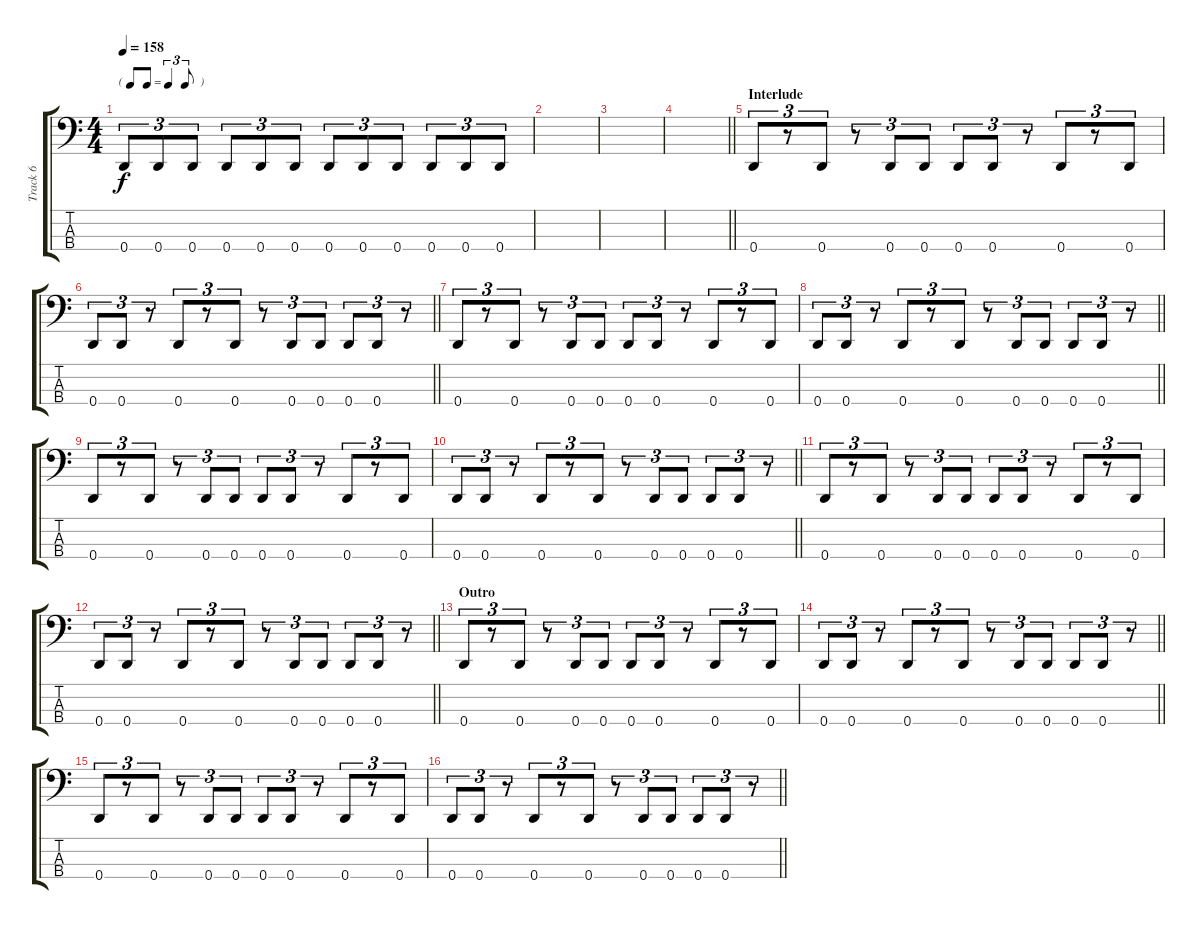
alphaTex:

\track ("Track 6" "Track 6") {instrument electricbassfinger}
\staff {score tabs}
\tuning (G2 D2 A1 D1) {hide}
\ts (4 4)
\tf triplet8th
\tempo 158
\clef f4
\ks c
0.4.8{tu (3 2) dy f} 0.4.8{tu (3 2)} 0.4.8{tu (3 2)} 0.4.8{tu (3 2)} 0.4.8{tu (3 2)} 0.4.8{tu (3 2)} 0.4.8{tu (3 2)} 0.4.8{tu (3 2)} 0.4.8{tu (3 2)} 0.4.8{tu (3 2)} 0.4.8{tu (3 2)} 0.4.8{tu (3 2)} |
|
|
\barLineRight lightlight
|
\section ("" "Interlude")
0.4.8{tu (3 2)} r.8{tu (3 2)} 0.4.8{tu (3 2)} r.8{tu (3 2)} 0.4.8{tu (3 2)} 0.4.8{tu (3 2)} 0.4.8{tu (3 2)} 0.4.8{tu (3 2)} r.8{tu (3 2)} 0.4.8{tu (3 2)} r.8{tu (3 2)} 0.4.8{tu (3 2)} |
\barLineRight lightlight
0.4.8{tu (3 2)} 0.4.8{tu (3 2)} r.8{tu (3 2)} 0.4.8{tu (3 2)} r.8{tu (3 2)} 0.4.8{tu (3 2)} r.8{tu (3 2)} 0.4.8{tu (3 2)} 0.4.8{tu (3 2)} 0.4.8{tu (3 2)} 0.4.8{tu (3 2)} r.8{tu (3 2)} |
0.4.8{tu (3 2)} r.8{tu (3 2)} 0.4.8{tu (3 2)} r.8{tu (3 2)} 0.4.8{tu (3 2)} 0.4.8{tu (3 2)} 0.4.8{tu (3 2)} 0.4.8{tu (3 2)} r.8{tu (3 2)} 0.4.8{tu (3 2)} r.8{tu (3 2)} 0.4.8{tu (3 2)} |
\barLineRight lightlight
0.4.8{tu (3 2)} 0.4.8{tu (3 2)} r.8{tu (3 2)} 0.4.8{tu (3 2)} r.8{tu (3 2)} 0.4.8{tu (3 2)} r.8{tu (3 2)} 0.4.8{tu (3 2)} 0.4.8{tu (3 2)} 0.4.8{tu (3 2)} 0.4.8{tu (3 2)} r.8{tu (3 2)} |
0.4.8{tu (3 2)} r.8{tu (3 2)} 0.4.8{tu (3 2)} r.8{tu (3 2)} 0.4.8{tu (3 2)} 0.4.8{tu (3 2)} 0.4.8{tu (3 2)} 0.4.8{tu (3 2)} r.8{tu (3 2)} 0.4.8{tu (3 2)} r.8{tu (3 2)} 0.4.8{tu (3 2)} |
\barLineRight lightlight
0.4.8{tu (3 2)} 0.4.8{tu (3 2)} r.8{tu (3 2)} 0.4.8{tu (3 2)} r.8{tu (3 2)} 0.4.8{tu (3 2)} r.8{tu (3 2)} 0.4.8{tu (3 2)} 0.4.8{tu (3 2)} 0.4.8{tu (3 2)} 0.4.8{tu (3 2)} r.8{tu (3 2)} |
0.4.8{tu (3 2)} r.8{tu (3 2)} 0.4.8{tu (3 2)} r.8{tu (3 2)} 0.4.8{tu (3 2)} 0.4.8{tu (3 2)} 0.4.8{tu (3 2)} 0.4.8{tu (3 2)} r.8{tu (3 2)} 0.4.8{tu (3 2)} r.8{tu (3 2)} 0.4.8{tu (3 2)} |
\barLineRight lightlight
0.4.8{tu (3 2)} 0.4.8{tu (3 2)} r.8{tu (3 2)} 0.4.8{tu (3 2)} r.8{tu (3 2)} 0.4.8{tu (3 2)} r.8{tu (3 2)} 0.4.8{tu (3 2)} 0.4.8{tu (3 2)} 0.4.8{tu (3 2)} 0.4.8{tu (3 2)} r.8{tu (3 2)} |
\section ("" "Outro")
0.4.8{tu (3 2)} r.8{tu (3 2)} 0.4.8{tu (3 2)} r.8{tu (3 2)} 0.4.8{tu (3 2)} 0.4.8{tu (3 2)} 0.4.8{tu (3 2)} 0.4.8{tu (3 2)} r.8{tu (3 2)} 0.4.8{tu (3 2)} r.8{tu (3 2)} 0.4.8{tu (3 2)} |
\barLineRight lightlight
0.4.8{tu (3 2)} 0.4.8{tu (3 2)} r.8{tu (3 2)} 0.4.8{tu (3 2)} r.8{tu (3 2)} 0.4.8{tu (3 2)} r.8{tu (3 2)} 0.4.8{tu (3 2)} 0.4.8{tu (3 2)} 0.4.8{tu (3 2)} 0.4.8{tu (3 2)} r.8{tu (3 2)} |
0.4.8{tu (3 2)} r.8{tu (3 2)} 0.4.8{tu (3 2)} r.8{tu (3 2)} 0.4.8{tu (3 2)} 0.4.8{tu (3 2)} 0.4.8{tu (3 2)} 0.4.8{tu (3 2)} r.8{tu (3 2)} 0.4.8{tu (3 2)} r.8{tu (3 2)} 0.4.8{tu (3 2)} |
\barLineRight lightlight
0.4.8{tu (3 2)} 0.4.8{tu (3 2)} r.8{tu (3 2)} 0.4.8{tu (3 2)} r.8{tu (3 2)} 0.4.8{tu (3 2)} r.8{tu (3 2)} 0.4.8{tu (3 2)} 0.4.8{tu (3 2)} 0.4.8{tu (3 2)} 0.4.8{tu (3 2)} r.8{tu (3 2)}
